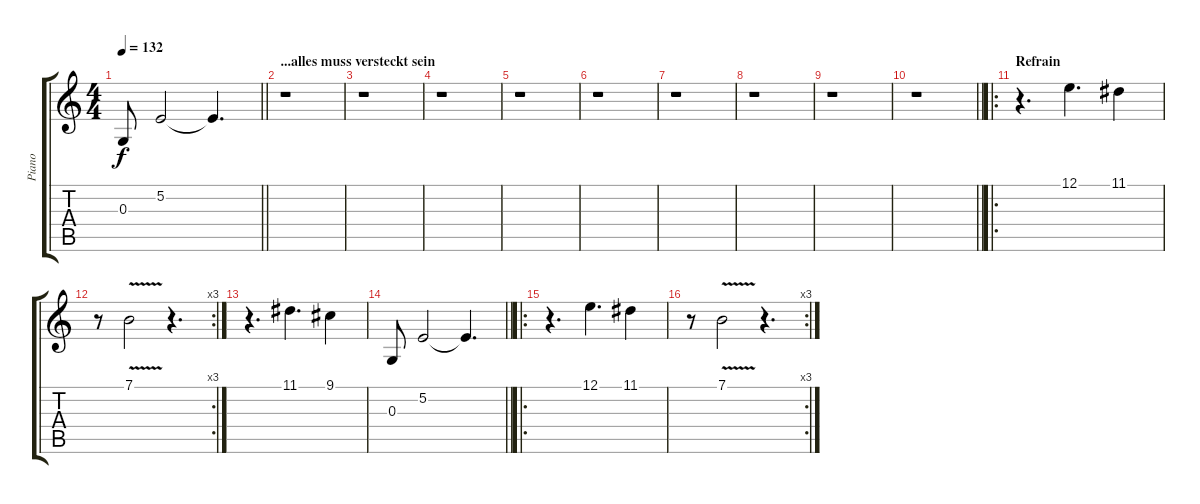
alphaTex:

\track ("Piano" "Piano") {instrument brightacousticpiano}
\staff {score tabs}
\tuning (E4 B3 G3 D3 A2 E2) {hide}
\ts (4 4)
\tempo 132
\clef g2
\barLineRight lightlight
\ks c
0.3.8{dy f} 5.2.2 5.2{t}.4{d} |
\section ("" "...alles muss versteckt sein")
r.1 |
r.1 |
r.1 |
r.1 |
r.1 |
r.1 |
r.1 |
r.1 |
\barLineRight lightlight
r.1 |
\ro
\section ("" "Refrain")
r.4{d} 12.1.4{d} 11.1.4 |
\rc 3
r.8 7.1{v}.2 r.4{d} |
r.4{d} 11.1.4{d} 9.1.4 |
\barLineRight lightlight
0.3.8 5.2.2 5.2{t}.4{d} |
\ro
r.4{d} 12.1.4{d} 11.1.4 |
\rc 3
r.8 7.1{v}.2 r.4{d}
